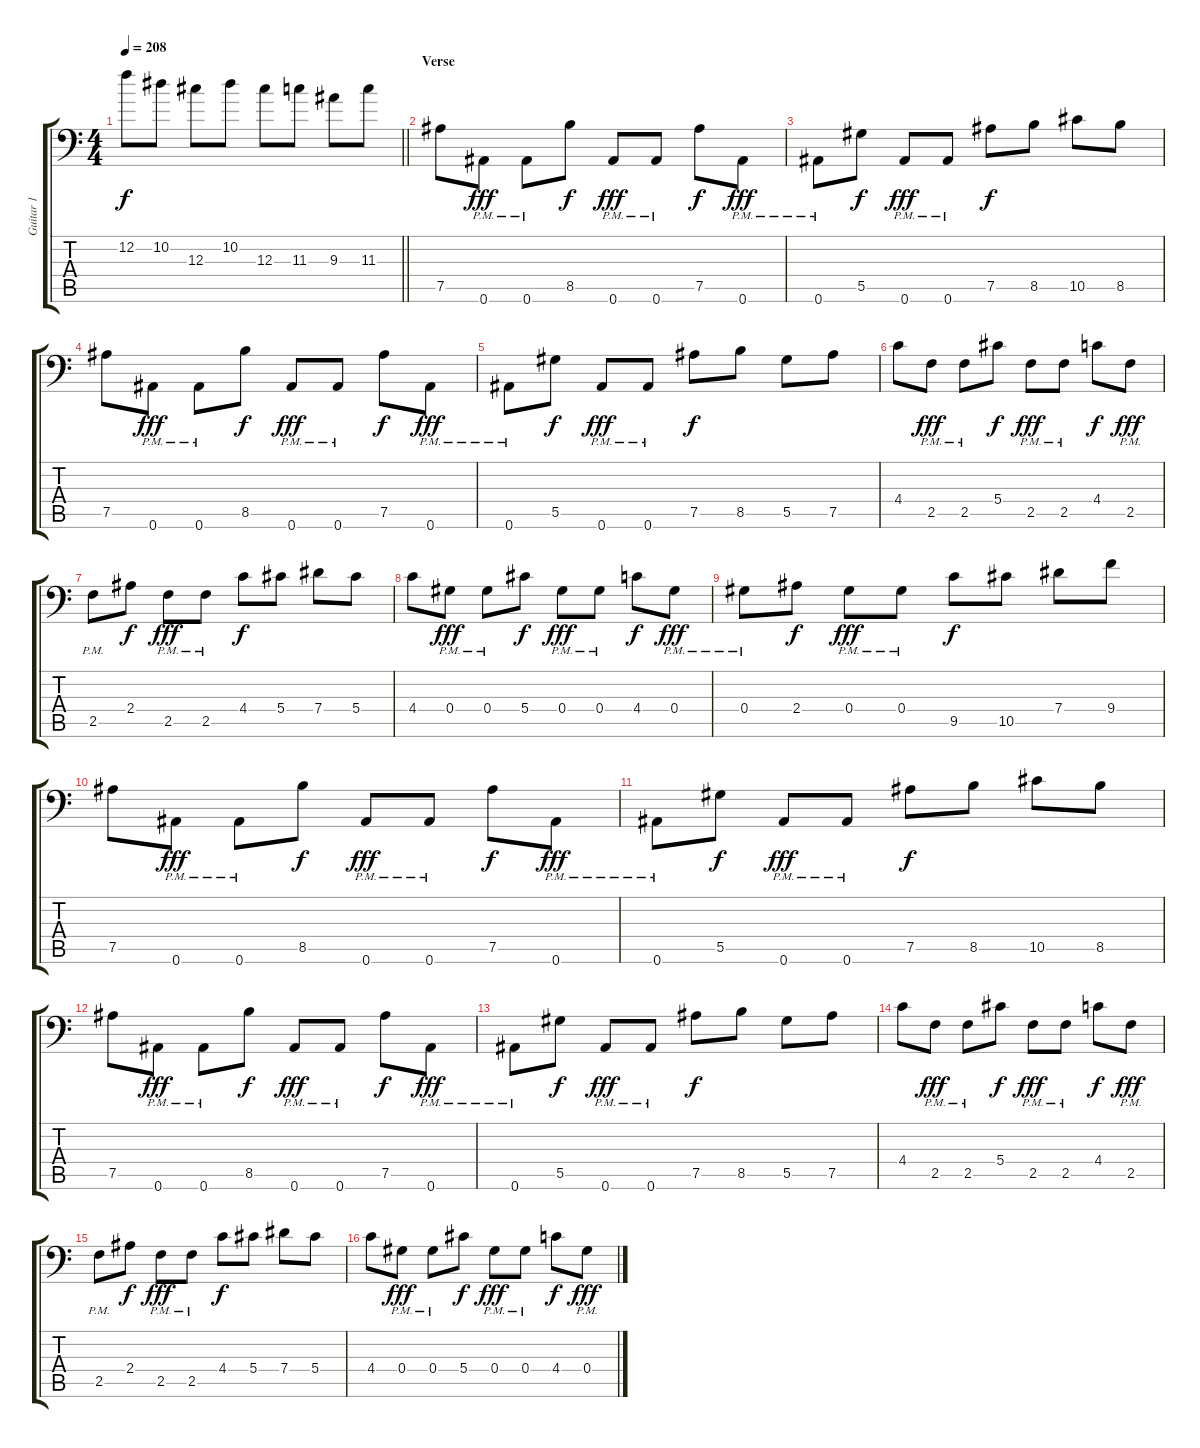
\track ("Guitar 1" "Guitar 1") {instrument distortionguitar}
\staff {score tabs}
\tuning (Bb3 F3 Db3 Ab2 Eb2 Bb1) {hide}
\ts (4 4)
\tempo 208
\clef f4
\barLineRight lightlight
\ks c
12.2.8{dy f} 10.2.8 12.3.8 10.2.8 12.3.8 11.3.8 9.3.8 11.3.8 |
\section ("" "Verse")
7.5.8 0.6{pm}.8{dy fff} 0.6{pm}.8 8.5.8{dy f} 0.6{pm}.8{dy fff} 0.6{pm}.8 7.5.8{dy f} 0.6{pm}.8{dy fff} |
0.6{pm}.8 5.5.8{dy f} 0.6{pm}.8{dy fff} 0.6{pm}.8 7.5.8{dy f} 8.5.8 10.5.8 8.5.8 |
7.5.8 0.6{pm}.8{dy fff} 0.6{pm}.8 8.5.8{dy f} 0.6{pm}.8{dy fff} 0.6{pm}.8 7.5.8{dy f} 0.6{pm}.8{dy fff} |
0.6{pm}.8 5.5.8{dy f} 0.6{pm}.8{dy fff} 0.6{pm}.8 7.5.8{dy f} 8.5.8 5.5.8 7.5.8 |
4.4.8 2.5{pm}.8{dy fff} 2.5{pm}.8 5.4.8{dy f} 2.5{pm}.8{dy fff} 2.5{pm}.8 4.4.8{dy f} 2.5{pm}.8{dy fff} |
2.5{pm}.8 2.4.8{dy f} 2.5{pm}.8{dy fff} 2.5{pm}.8 4.4.8{dy f} 5.4.8 7.4.8 5.4.8 |
4.4.8 0.4{pm}.8{dy fff} 0.4{pm}.8 5.4.8{dy f} 0.4{pm}.8{dy fff} 0.4{pm}.8 4.4.8{dy f} 0.4{pm}.8{dy fff} |
0.4{pm}.8 2.4.8{dy f} 0.4{pm}.8{dy fff} 0.4{pm}.8 9.5.8{dy f} 10.5.8 7.4.8 9.4.8 |
7.5.8 0.6{pm}.8{dy fff} 0.6{pm}.8 8.5.8{dy f} 0.6{pm}.8{dy fff} 0.6{pm}.8 7.5.8{dy f} 0.6{pm}.8{dy fff} |
0.6{pm}.8 5.5.8{dy f} 0.6{pm}.8{dy fff} 0.6{pm}.8 7.5.8{dy f} 8.5.8 10.5.8 8.5.8 |
7.5.8 0.6{pm}.8{dy fff} 0.6{pm}.8 8.5.8{dy f} 0.6{pm}.8{dy fff} 0.6{pm}.8 7.5.8{dy f} 0.6{pm}.8{dy fff} |
0.6{pm}.8 5.5.8{dy f} 0.6{pm}.8{dy fff} 0.6{pm}.8 7.5.8{dy f} 8.5.8 5.5.8 7.5.8 |
4.4.8 2.5{pm}.8{dy fff} 2.5{pm}.8 5.4.8{dy f} 2.5{pm}.8{dy fff} 2.5{pm}.8 4.4.8{dy f} 2.5{pm}.8{dy fff} |
2.5{pm}.8 2.4.8{dy f} 2.5{pm}.8{dy fff} 2.5{pm}.8 4.4.8{dy f} 5.4.8 7.4.8 5.4.8 |
4.4.8 0.4{pm}.8{dy fff} 0.4{pm}.8 5.4.8{dy f} 0.4{pm}.8{dy fff} 0.4{pm}.8 4.4.8{dy f} 0.4{pm}.8{dy fff}
